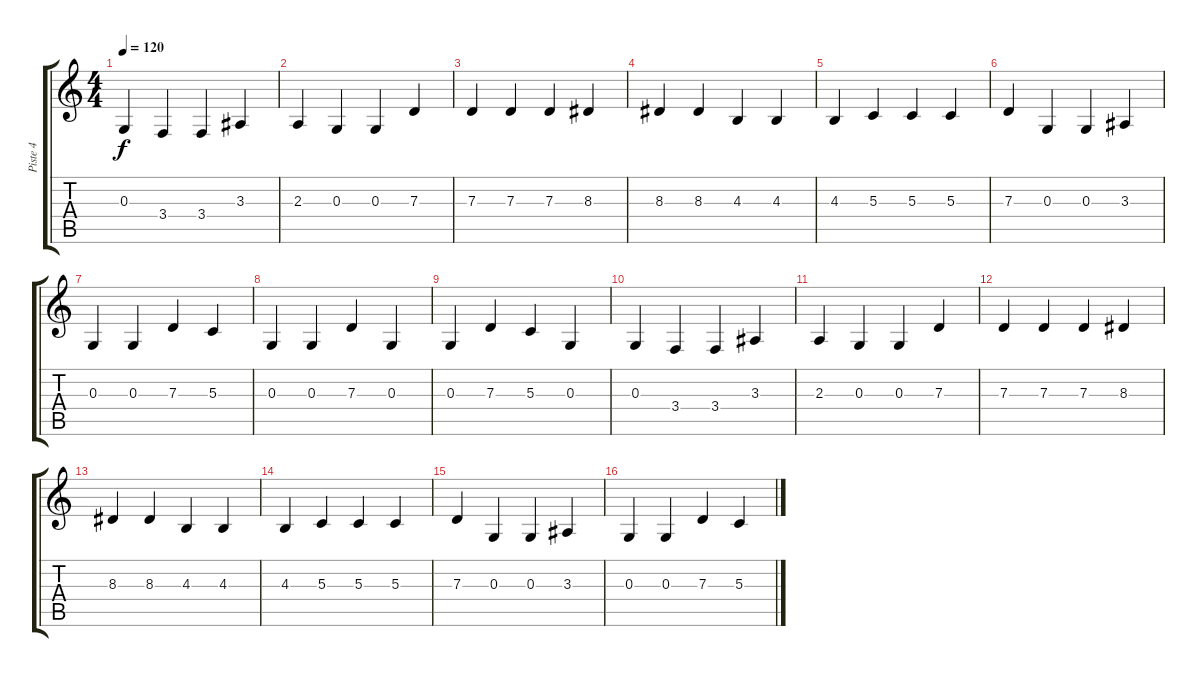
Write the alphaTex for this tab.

\track ("Piste 4" "Piste 4") {instrument orchestrahit}
\staff {score tabs}
\tuning (E4 B3 G3 D3 A2 E2) {hide}
\ts (4 4)
\tempo 120
\clef g2
\ks c
0.3.4{dy f} 3.4.4 3.4.4 3.3.4 |
2.3.4 0.3.4 0.3.4 7.3.4 |
7.3.4 7.3.4 7.3.4 8.3.4 |
8.3.4 8.3.4 4.3.4 4.3.4 |
4.3.4 5.3.4 5.3.4 5.3.4 |
7.3.4 0.3.4 0.3.4 3.3.4 |
0.3.4 0.3.4 7.3.4 5.3.4 |
0.3.4 0.3.4 7.3.4 0.3.4 |
0.3.4 7.3.4 5.3.4 0.3.4 |
0.3.4 3.4.4 3.4.4 3.3.4 |
2.3.4 0.3.4 0.3.4 7.3.4 |
7.3.4 7.3.4 7.3.4 8.3.4 |
8.3.4 8.3.4 4.3.4 4.3.4 |
4.3.4 5.3.4 5.3.4 5.3.4 |
7.3.4 0.3.4 0.3.4 3.3.4 |
0.3.4 0.3.4 7.3.4 5.3.4
